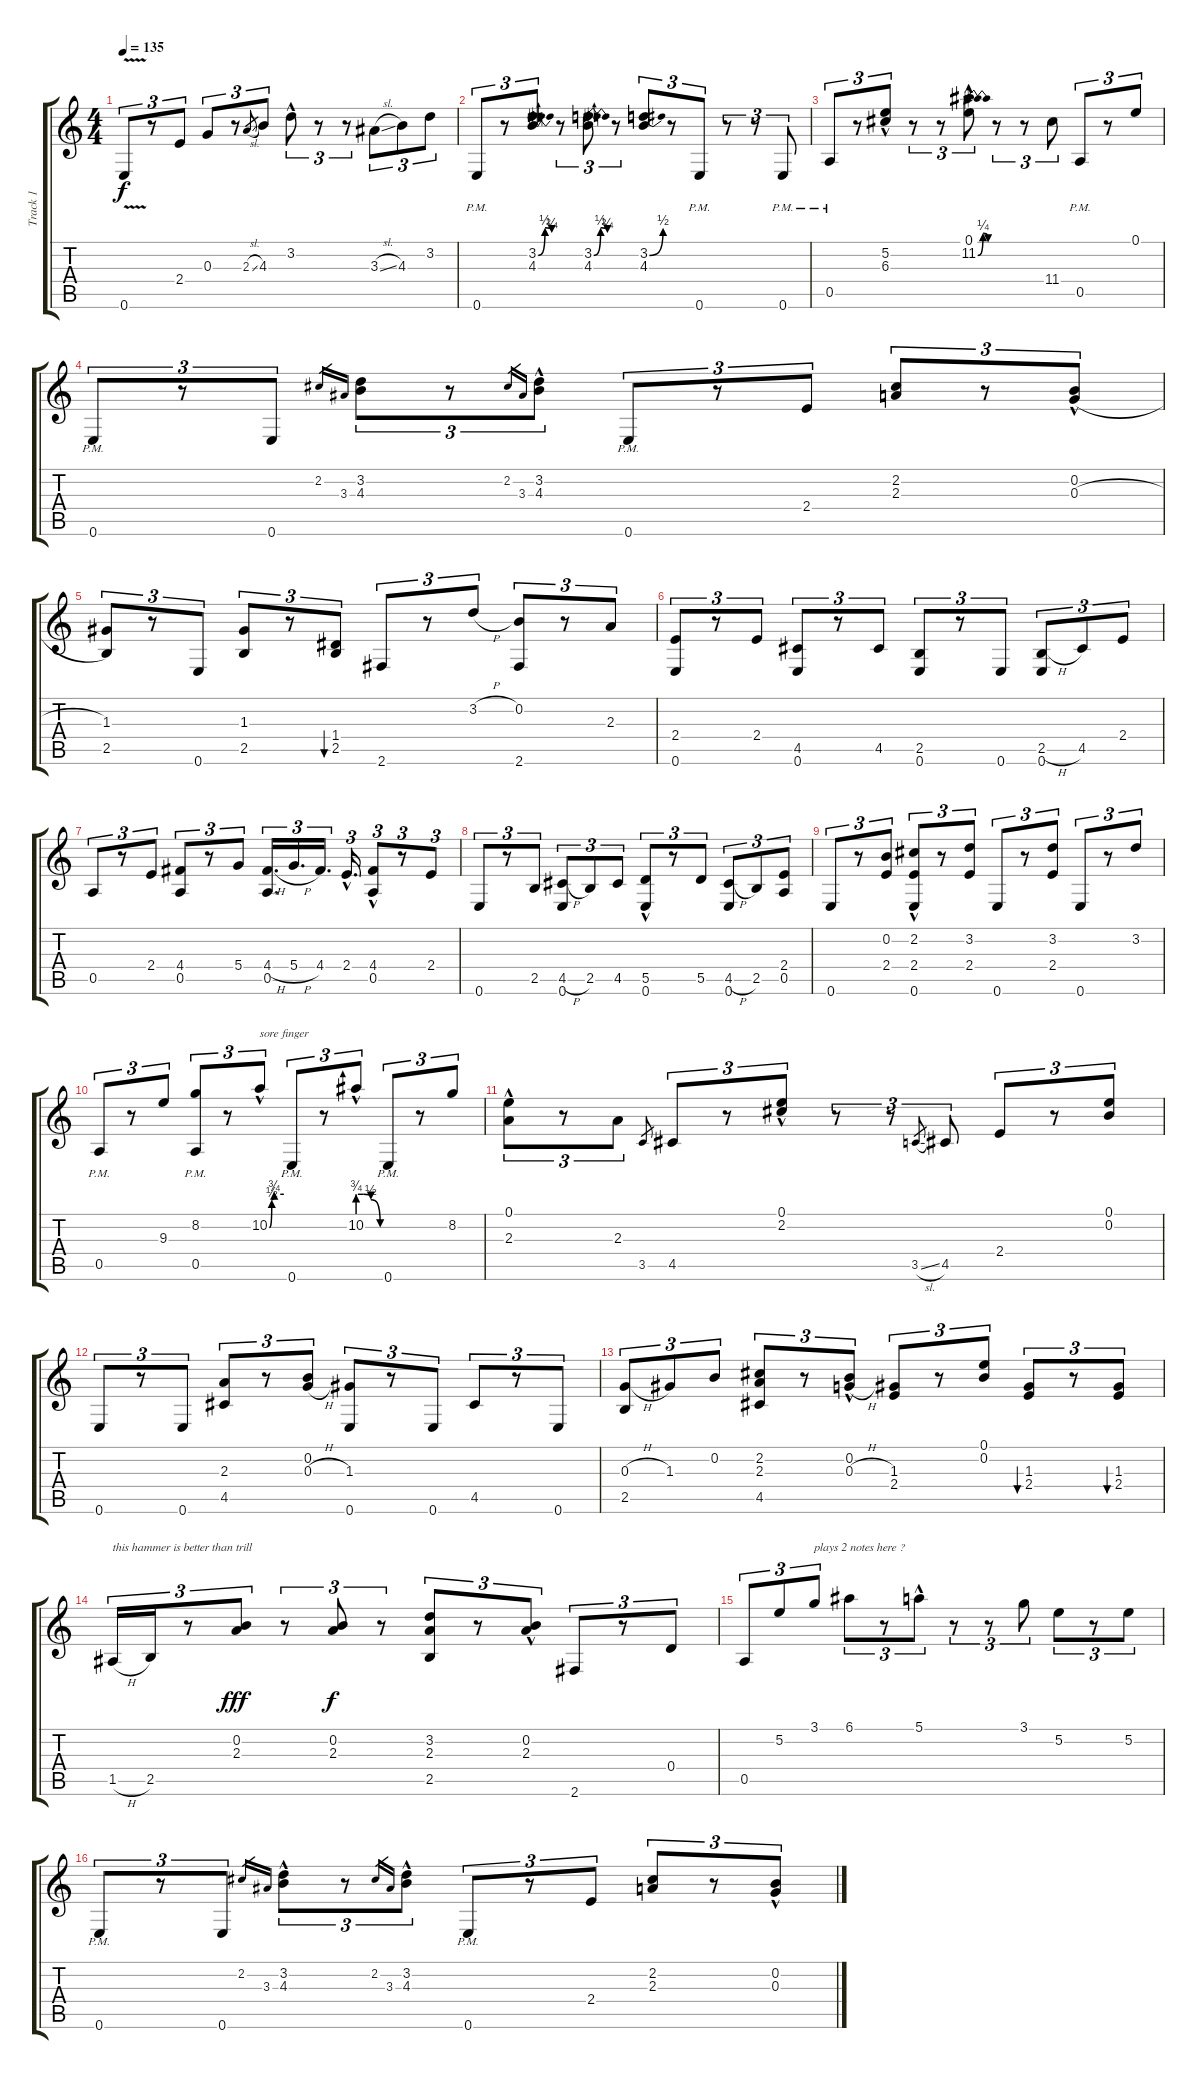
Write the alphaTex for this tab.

\track ("Track 1" "Track 1") {instrument acousticguitarnylon}
\staff {score tabs}
\tuning (E4 B3 G3 D3 A2 E2) {hide}
\ts (4 4)
\tempo 135
\clef g2
\ks c
0.6{v}.8{tu (3 2) dy f} r.8{tu (3 2)} 2.4.8{tu (3 2)} 0.3.8{tu (3 2)} r.8{tu (3 2)} 2.3{sl}.8{gr} 4.3.8{tu (3 2)} 3.2{hac}.8{tu (3 2)} r.8{tu (3 2)} r.8{tu (3 2)} 3.3{sl}.8{tu (3 2)} 4.3.8{tu (3 2)} 3.2.8{tu (3 2)} |
0.6{pm}.8{tu (3 2)} r.8{tu (3 2)} (3.2{be (bendrelease 0 0 15 2 15 2 60 1)} 4.3).8{tu (3 2)} r.8{tu (3 2)} (3.2{be (bendrelease 0 0 15 2 15 2 60 1)} 4.3).8{tu (3 2)} r.8{tu (3 2)} (3.2{be (bend 0 0 60 2)} 4.3).8{tu (3 2)} r.8{tu (3 2)} 0.6{pm}.8{tu (3 2)} r.8{tu (3 2)} r.8{tu (3 2)} 0.6{pm}.8{tu (3 2)} |
0.5{pm}.8{tu (3 2)} r.8{tu (3 2)} (5.2{hac} 6.3{hac}).8{tu (3 2)} r.8{tu (3 2)} r.8{tu (3 2)} (0.1{hac} 11.2{be (bendrelease 0 0 10 1 10 1 60 0) hac}).8{tu (3 2)} r.8{tu (3 2)} r.8{tu (3 2)} 11.4.8{tu (3 2)} 0.5{pm}.8{tu (3 2)} r.8{tu (3 2)} 0.1.8{tu (3 2)} |
0.6{pm}.8{tu (3 2)} r.8{tu (3 2)} 0.6.8{tu (3 2)} 2.2.16{gr} 3.3.16{gr} (3.2 4.3).8{tu (3 2)} r.8{tu (3 2)} 2.2.16{gr} 3.3.16{gr} (3.2{hac} 4.3{hac}).8{tu (3 2)} 0.6{pm}.8{tu (3 2)} r.8{tu (3 2)} 2.4.8{tu (3 2)} (2.2 2.3).8{tu (3 2)} r.8{tu (3 2)} (0.2{hac} 0.3{h}).8{tu (3 2)} |
(1.3 2.5).8{tu (3 2)} r.8{tu (3 2)} 0.6.8{tu (3 2)} (1.3 2.5).8{tu (3 2)} r.8{tu (3 2)} (1.4 2.5).8{tu (3 2) bu 60} 2.6.8{tu (3 2)} r.8{tu (3 2)} 3.2{h}.8{tu (3 2)} (0.2 2.6).8{tu (3 2)} r.8{tu (3 2)} 2.3.8{tu (3 2)} |
(2.4 0.6).8{tu (3 2)} r.8{tu (3 2)} 2.4.8{tu (3 2)} (4.5 0.6).8{tu (3 2)} r.8{tu (3 2)} 4.5.8{tu (3 2)} (2.5 0.6).8{tu (3 2)} r.8{tu (3 2)} 0.6.8{tu (3 2)} (2.5{h} 0.6).8{tu (3 2)} 4.5.8{tu (3 2)} 2.4.8{tu (3 2)} |
0.5.8{tu (3 2)} r.8{tu (3 2)} 2.4.8{tu (3 2)} (4.4 0.5).8{tu (3 2)} r.8{tu (3 2)} 5.4.8{tu (3 2)} (4.4{h} 0.5).16{d tu (3 2)} 5.4{h}.16{d tu (3 2)} 4.4.16{d tu (3 2)} 2.4{hac}.16{d tu (3 2)} (4.4{hac} 0.5{hac}).8{tu (3 2)} r.8{tu (3 2)} 2.4.8{tu (3 2)} |
0.6.8{tu (3 2)} r.8{tu (3 2)} 2.5.8{tu (3 2)} (4.5{h} 0.6).8{tu (3 2)} 2.5.8{tu (3 2)} 4.5.8{tu (3 2)} (5.5{hac} 0.6).8{tu (3 2)} r.8{tu (3 2)} 5.5.8{tu (3 2)} (4.5{h} 0.6).8{tu (3 2)} 2.5.8{tu (3 2)} (2.4 0.5).8{tu (3 2)} |
0.6.8{tu (3 2)} r.8{tu (3 2)} (0.2 2.4).8{tu (3 2)} (2.2{hac} 2.4{hac} 0.6).8{tu (3 2)} r.8{tu (3 2)} (3.2 2.4).8{tu (3 2)} 0.6.8{tu (3 2)} r.8{tu (3 2)} (3.2 2.4).8{tu (3 2)} 0.6.8{tu (3 2)} r.8{tu (3 2)} 3.2.8{tu (3 2)} |
0.5{pm}.8{tu (3 2)} r.8{tu (3 2)} 9.3.8{tu (3 2)} (8.2 0.5{pm}).8{tu (3 2)} r.8{tu (3 2)} 10.2{be (custom 0 0 10 2 20 3 60 3) hac}.8{tu (3 2) txt "sore finger"} 0.6{pm}.8{tu (3 2)} r.8{tu (3 2)} 10.2{be (custom 0 3 15 3 35 2 60 0) hac}.8{tu (3 2)} 0.6{pm}.8{tu (3 2)} r.8{tu (3 2)} 8.2.8{tu (3 2)} |
(0.1{hac} 2.3).8{tu (3 2)} r.8{tu (3 2)} 2.3.8{tu (3 2)} 3.5.8{gr} 4.5.8{tu (3 2)} r.8{tu (3 2)} (0.1{hac} 2.2{hac}).8{tu (3 2)} r.8{tu (3 2)} r.8{tu (3 2)} 3.5{sl}.8{gr} 4.5.8{tu (3 2)} 2.4.8{tu (3 2)} r.8{tu (3 2)} (0.1 0.2).8{tu (3 2)} |
0.6.8{tu (3 2)} r.8{tu (3 2)} 0.6.8{tu (3 2)} (2.3 4.5).8{tu (3 2)} r.8{tu (3 2)} (0.2 0.3{h}).8{tu (3 2)} (1.3 0.6).8{tu (3 2)} r.8{tu (3 2)} 0.6.8{tu (3 2)} 4.5.8{tu (3 2)} r.8{tu (3 2)} 0.6.8{tu (3 2)} |
(0.3{h} 2.5).8{tu (3 2)} 1.3.8{tu (3 2)} 0.2.8{tu (3 2)} (2.2 2.3 4.5).8{tu (3 2)} r.8{tu (3 2)} (0.2{hac} 0.3{h}).8{tu (3 2)} (1.3 2.4).8{tu (3 2)} r.8{tu (3 2)} (0.1 0.2).8{tu (3 2)} (1.3 2.4).8{tu (3 2) bu 60} r.8{tu (3 2)} (1.3 2.4).8{tu (3 2) bu 60} |
1.5{h}.16{tu (3 2) txt "this hammer is better than trill"} 2.5.16{tu (3 2)} r.8{tu (3 2)} (0.2 2.3).8{tu (3 2) dy fff} r.8{tu (3 2)} (0.2 2.3).8{tu (3 2) dy f} r.8{tu (3 2)} (3.2 2.3 2.5).8{tu (3 2)} r.8{tu (3 2)} (0.2{hac} 2.3{hac}).8{tu (3 2)} 2.6.8{tu (3 2)} r.8{tu (3 2)} 0.4.8{tu (3 2)} |
0.5.8{tu (3 2)} 5.2.8{tu (3 2)} 3.1.8{tu (3 2) txt "plays 2 notes here ?"} 6.1.8{tu (3 2)} r.8{tu (3 2)} 5.1{hac}.8{tu (3 2)} r.8{tu (3 2)} r.8{tu (3 2)} 3.1.8{tu (3 2)} 5.2.8{tu (3 2)} r.8{tu (3 2)} 5.2.8{tu (3 2)} |
0.6{pm}.8{tu (3 2)} r.8{tu (3 2)} 0.6.8{tu (3 2)} 2.2.16{gr} 3.3.16{gr} (3.2{hac} 4.3{hac}).8{tu (3 2)} r.8{tu (3 2)} 2.2.16{gr} 3.3.16{gr} (3.2{hac} 4.3{hac}).8{tu (3 2)} 0.6{pm}.8{tu (3 2)} r.8{tu (3 2)} 2.4.8{tu (3 2)} (2.2 2.3).8{tu (3 2)} r.8{tu (3 2)} (0.2{hac} 0.3{h}).8{tu (3 2)}
